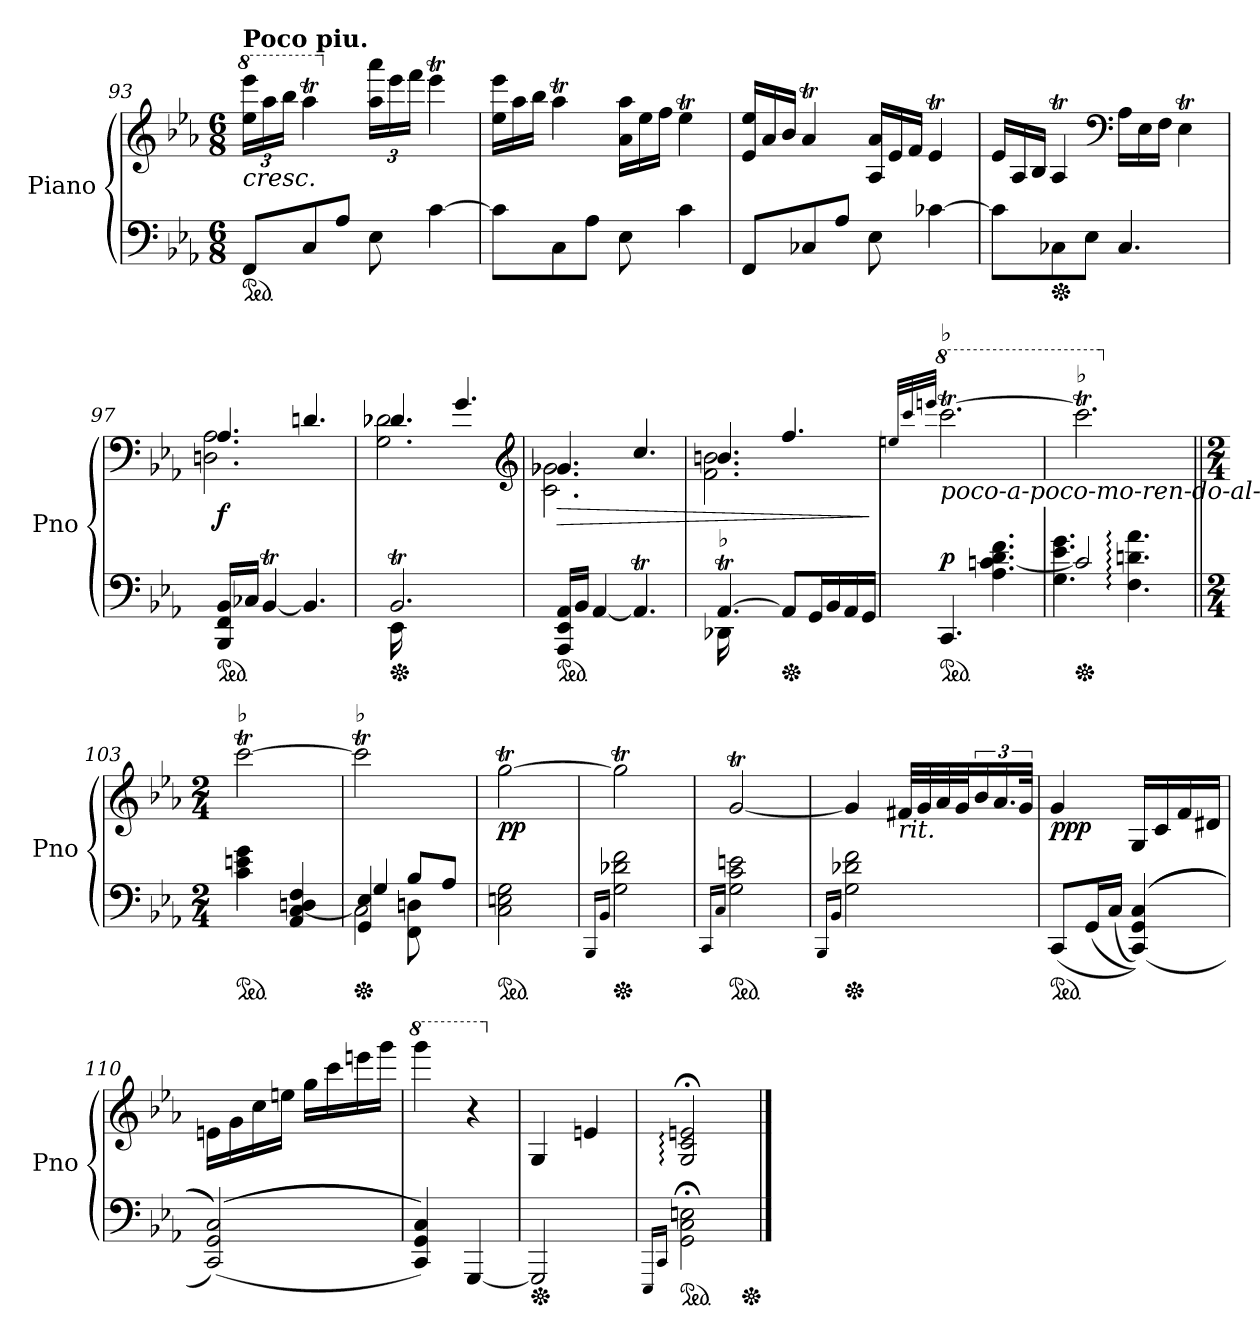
**kern	**dynam	**kern	**dynam
*part2	*part2	*part1	*part1
*staff2	*staff2	*staff1	*staff1
*I"Piano	*	*I"Piano	*
*I'Pno	*	*I'Pno	*
*clefF4	*	*clefG2	*
*k[b-e-a-]	*	*k[b-e-a-]	*
*c:	*	*c:	*
*M6/8	*	*M6/8	*
*	*	*8va	*
=93	=93	=93	=93
!	!	!LO:TX:b:i:t=cresc.	!
!	!	!LO:TX:a:B:t=Poco piu.	!
*ped	*	*	*
8FF/L	.	24eee-\ 24eeee-\LL	.
.	.	24aaa-\	.
.	.	24bbb-\JJ	.
8C/	.	4aaa-T\	.
8A-/J	.	.	.
*	*	*X8va	*
8E-\	.	24aa-\ 24aaa-\LL	.
.	.	24eee-\	.
.	.	24fff\JJ	.
[4c\	.	4eee-T\	.
=94	=94	=94	=94
*	*	*Xtuplet	*
8c\L]	.	24ee-\ 24eee-\LL	.
.	.	24aa-\	.
.	.	24bb-\JJ	.
8C\	.	4aa-T\	.
8A-\J	.	.	.
8E-\	.	24a-\ 24aa-\LL	.
.	.	24ee-\	.
.	.	24ff\JJ	.
4c\	.	4ee-T\	.
=95	=95	=95	=95
8FF/L	.	24e-/ 24ee-/LL	.
.	.	24a-/	.
.	.	24b-/JJ	.
8C-X/	.	4a-T/	.
8A-/J	.	.	.
8E-\	.	24A-/ 24a-/LL	.
.	.	24e-/	.
.	.	24f/JJ	.
[4c-X\	.	4e-T/	.
=96	=96	=96	=96
8c-\L]	.	24e-/LL	.
.	.	24A-/	.
.	.	24B-/JJ	.
*Xped	*	*	*
8C-X\	.	4A-T/	.
8E-\J	.	.	.
*	*	*clefF4	*
4.C-/	.	24A-\LL	.
.	.	24E-\	.
.	.	24F\JJ	.
.	.	4E-T\	.
=97	=97	=97	=97
*	*	*^	*
*ped	*	*	*	*
16BBB-/ 16FF/ 16BB-/LL	.	4.A-/	2.Dn\ 2.A-\	f
16C-X/JJ	.	.	.	.
[4BB-t/	.	.	.	.
4.BB-/]	.	4.dn/	.	.
=98	=98	=98	=98	=98
*^	*	*	*	*
!LO:TX:a:t=♮	!	!	!	!	!
*Xped	*	*	*	*	*
2.BB-T/	16EE-\	.	4.d-X/	2.G\ 2.d-X\	.
.	2ryy	.	.	.	.
.	.	.	4.g/	.	.
.	8.ryy	.	.	.	.
*v	*v	*	*	*	*
*	*	*clefG2	*	*
=99	=99	=99	=99	=99
*^	*	*	*	*
!	!	!	!	!	!LO:HP:b
*v	*v	*	*	*	*
*ped	*	*	*	*
16AAA-/ 16EE-/ 16AA-/LL	.	4.g-X/	2.c\ 2.g-X\	>
16BB-/JJ	.	.	.	.
[4AA-/	.	.	.	.
4.AA-T/]	.	4.cc/	.	.
=100	=100	=100	=100	=100
*^	*	*	*	*
!LO:TX:a:t=♭	!	!	!	!	!
[4.AA-T/	16DD-X\	.	4.bn/	2.f\ 2.b\	.
.	2ryy	.	.	.	.
*Xped	*	*	*	*	*
8AA-/L]	.	.	4.ff/	.	.
16GG/L	.	.	.	.	.
16BB-/	16ryy	.	.	.	.
16AA-/	8ryy	.	.	.	.
16GG/JJ	.	.	.	.	.
*v	*v	*	*	*	*
*	*	*v	*v	*
.	.	.	]
=101	=101	=101	=101
.	.	32qqeen/LLL	.
.	.	32qqccc/	.
.	.	32qqeeen/JJJ	.
*	*	*8va	*
!	!	!LO:TX:b:i:t=poco-a-poco-mo-ren-do-al-Fine-	!
!	!	!LO:TX:a:t=♭	!
!	!LO:DY:a	!	!
*ped	*	*	*
4.CC/	p	[2.ccccT\	.
4.A-\ [4.cn\ 4.d\ 4.f\	.	.	.
=102	=102	=102	=102
*^	*	*	*
!	!	!	!LO:TX:a:t=♭	!
*Xped	*	*	*	*
2cn/]	4.G\ 4.e-\ 4.g\	.	2.ccccT\]	.
.	4.F:\ 4.dn:\ 4.a-:\	.	.	.
4ryy	.	.	.	.
*v	*v	*	*	*
=103||	=103||	=103||	=103||
*M2/4	*	*M2/4	*
*	*	*X8va	*
!	!	!LO:TX:a:t=♭	!
*ped	*	*	*
4c\ 4en\ 4g\	.	[2cccT\	.
4AA-/ [4C/ 4Dn/ 4F/	.	.	.
=104	=104	=104	=104
*^	*	*	*
*	*^	*	*	*
!	!	!	!	!LO:TX:a:t=♭	!
*Xped	*	*	*	*	*
2Cn\]	4GG/ 4E-/	4G/	.	2cccT\]	.
.	8FF\ 8Dn\	8B-/L	.	.	.
.	8ryy	8A-/J	.	.	.
*v	*v	*v	*	*	*
=105	=105	=105	=105
*ped	*	*	*
2C\ 2En\ 2G\	.	[2ggt\	pp
=106	=106	=106	=106
16qqBBB-/LL	.	.	.
16qqBB-/JJ	.	.	.
*Xped	*	*	*
2G\ 2d-X\ 2f\	.	2ggt\]	.
=107	=107	=107	=107
16qqCC/LL	.	.	.
16qqC/JJ	.	.	.
*ped	*	*	*
2G\ 2c\ 2en\	.	[2gt/	.
=108	=108	=108	=108
16qqBBB-/LL	.	.	.
16qqBB-/JJ	.	.	.
*Xped	*	*	*
2G\ 2d-X\ 2f\	.	4g/]	.
!	!	!LO:TX:b:i:t=rit.	!
.	.	32f#X/LLL	.
.	.	32g/	.
.	.	32a-/	.
.	.	32g/J	.
*	*	*tuplet	*
.	.	24b-/	.
.	.	24.a-/	.
.	.	48g/JJk	.
=109	=109	=109	=109
*ped	*	*	*
(8CC/L	.	4g/	ppp
(16GG/L	.	.	.
(16C/JJ	.	.	.
(<(<(<4CC/ 4GG/ 4C/)))	.	16G/LL	.
.	.	16c/	.
.	.	16f/	.
.	.	16d#X/JJ	.
=110	=110	=110	=110
(<(<(<2CC/ 2GG/ 2C/)))	.	16en\LL	.
.	.	16g\	.
.	.	16cc\	.
.	.	16een\JJ	.
.	.	16gg\LL	.
.	.	16ccc\	.
.	.	16eeen\	.
.	.	16ggg\JJ	.
=111	=111	=111	=111
*	*	*8va	*
4CC/ 4GG/ 4C/)))	.	4gggg\	.
[4GGG/	.	4r	.
=112	=112	=112	=112
*	*	*X8va	*
*Xped	*	*	*
2GGG/]	.	4G/	.
.	.	4en/	.
=113	=113	=113	=113
16qqEEE-/LL	.	.	.
16qqCC/JJ	.	.	.
*ped	*	*	*
2GG;\ 2C;\ 2En;\	.	2G;<:/ 2c;<:/ 2en;<:/	.
*Xped	*	*	*
==	==	==	==
*-	*-	*-	*-
